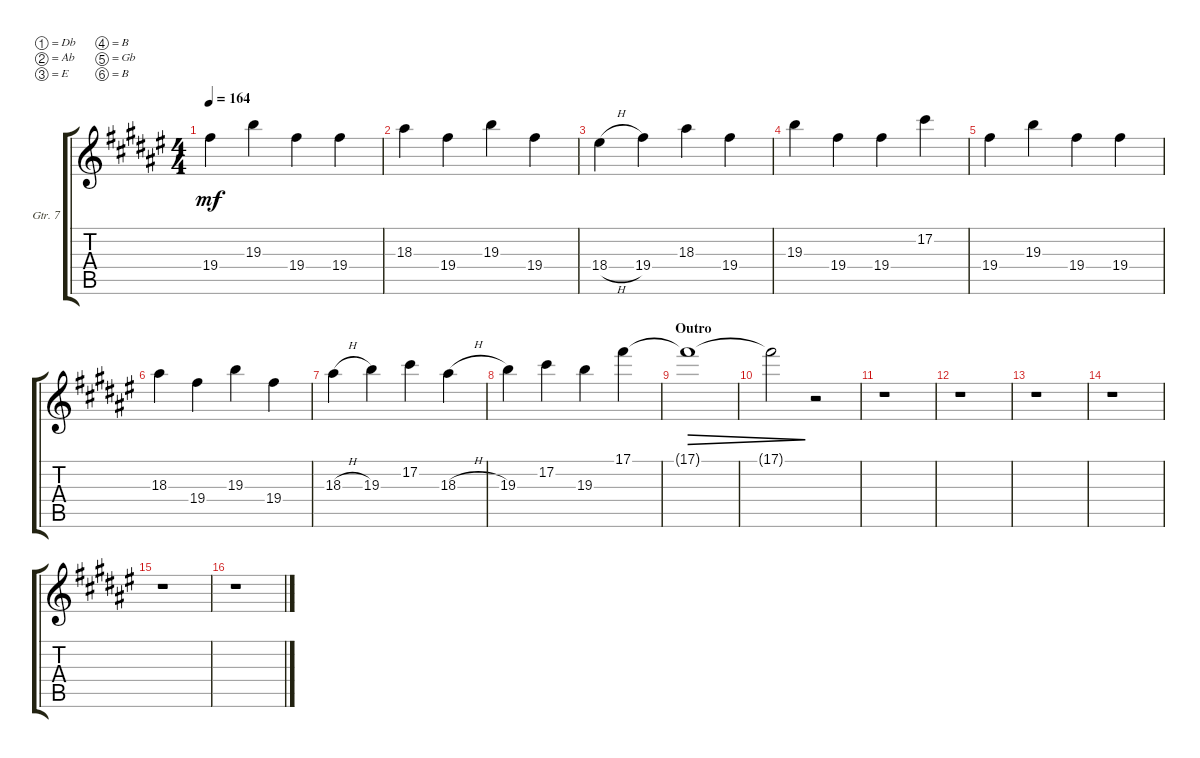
\defaultSystemsLayout 4
\bracketExtendMode groupsimilarinstruments
\firstSystemTrackNameOrientation horizontal
\otherSystemsTrackNameOrientation horizontal
\track ("Guitar 7" "Gtr. 7") {instrument distortionguitar}
\staff {score tabs}
\tuning (Db4 Ab3 E3 B2 Gb2 B1)
\ts (4 4)
\tempo 164
\clef g2
\scale
0.333333
\ks f#
19.4.4{dy mf} 19.3.4 19.4.4 19.4.4 |
\scale
0.333333 18.3.4 19.4.4 19.3.4 19.4.4 |
\scale
0.333333 18.4{h}.4 19.4.4 18.3.4 19.4.4 |
\scale
0.333333 19.3.4 19.4.4 19.4.4 17.2.4 |
\scale
0.333333 19.4.4 19.3.4 19.4.4 19.4.4 |
\scale
0.333333 18.3.4 19.4.4 19.3.4 19.4.4 |
\scale
0.333333 18.3{h}.4 19.3.4 17.2.4 18.3{h}.4 |
\scale
0.333333 19.3.4 17.2.4 19.3.4 17.1.4 |
\section ("" "Outro")
\scale
0.333333 17.1{t}.1{dec} |
\scale
0.333333 17.1{t}.2{dec} r.2 |
\scale
0.333333 r.1 |
\scale
0.333333 r.1 |
\scale
0.333333 r.1 |
\scale
0.333333 r.1 |
\scale
0.333333 r.1 |
\scale
0.333333 r.1
